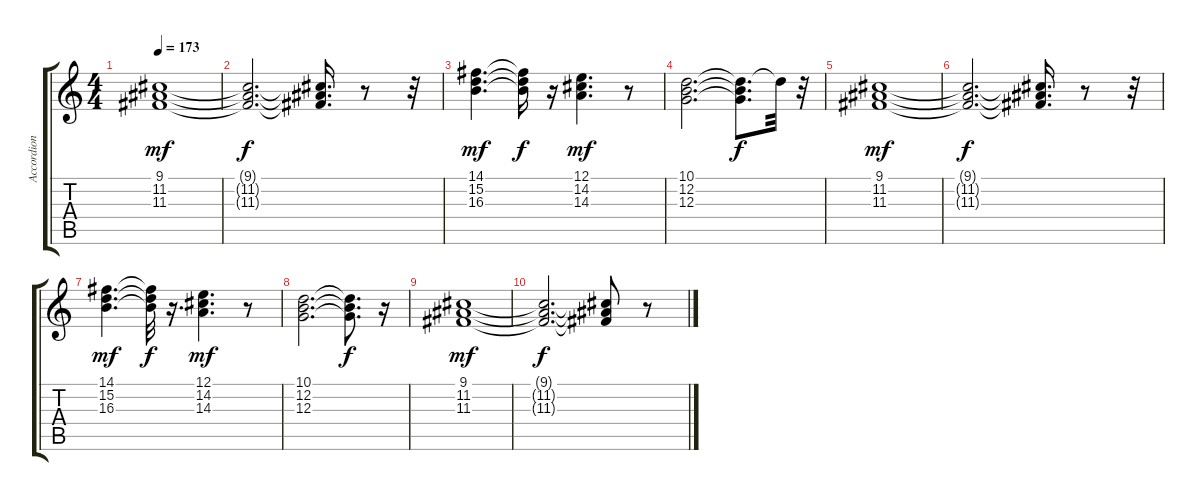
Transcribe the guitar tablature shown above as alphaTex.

\track ("Accordion Intro and Organ" "Accordion ") {instrument accordion}
\staff {score tabs}
\tuning (E4 B3 G3 D3 A2 E2) {hide}
\ts (4 4)
\tempo 173
\clef g2
\ks c
(9.1 11.2 11.3).1{dy mf} |
(9.1{t} 11.2{t} 11.3{t}).2{d dy f} (9.1{t} 11.2{t} 11.3{t}).16{d} r.8 r.32 |
(14.1 15.2 16.3).4{d dy mf} (14.1{t} 15.2{t} 16.3{t}).16{dy f} r.16 (12.1 14.2 14.3).4{d dy mf} r.8 |
(10.1 12.2 12.3).2{d} (10.1{t} 12.2{t} 12.3{t}).8{d dy f} 10.1{t}.32 r.32 |
(9.1 11.2 11.3).1{dy mf} |
(9.1{t} 11.2{t} 11.3{t}).2{d dy f} (9.1{t} 11.2{t} 11.3{t}).16{d} r.8 r.32 |
(14.1 15.2 16.3).4{d dy mf} (14.1{t} 15.2{t} 16.3{t}).32{dy f} r.16{d} (12.1 14.2 14.3).4{d dy mf} r.8 |
(10.1 12.2 12.3).2{d} (10.1{t} 12.2{t} 12.3{t}).8{d dy f} r.16 |
(9.1 11.2 11.3).1{dy mf} |
(9.1{t} 11.2{t} 11.3{t}).2{d dy f} (9.1{t} 11.2{t} 11.3{t}).8 r.8
